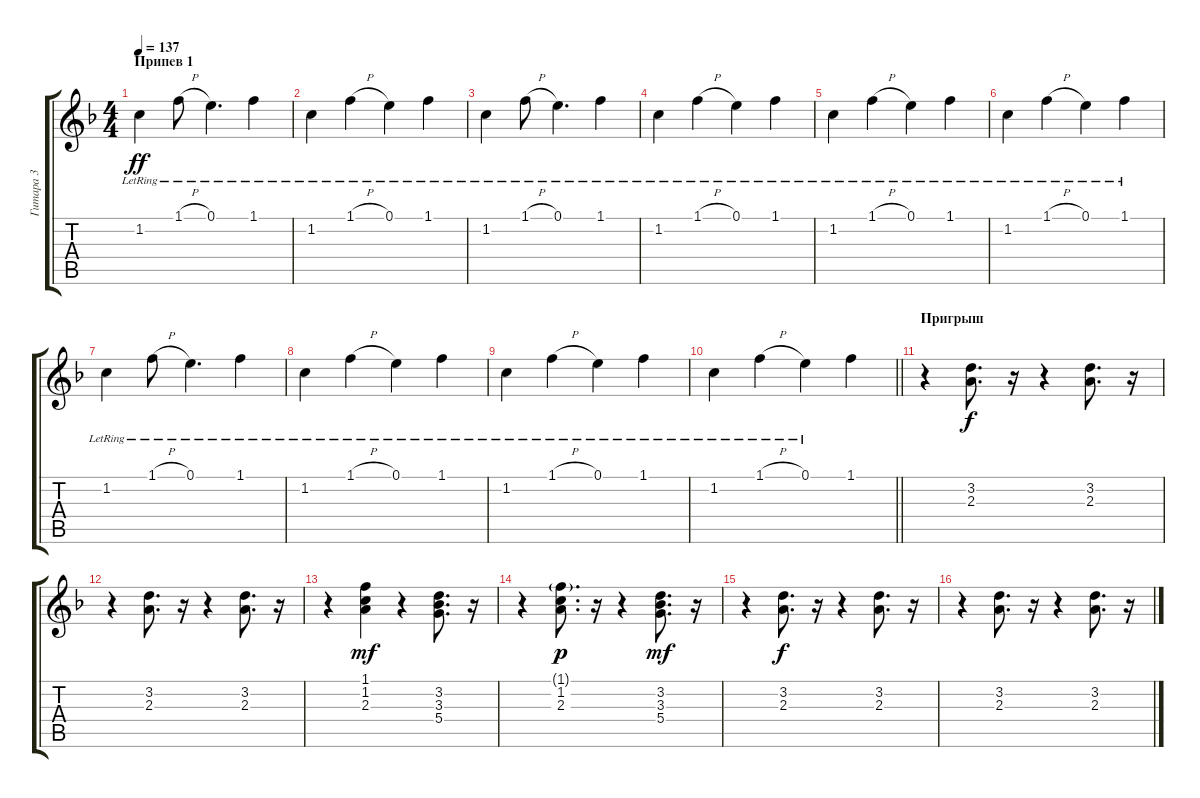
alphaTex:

\track ("Гитара 3" "Гитара 3") {instrument overdrivenguitar}
\staff {score tabs}
\tuning (E4 B3 G3 D3 A2 E2) {hide}
\ts (4 4)
\section ("" "Припев 1")
\tempo 137
\clef g2
\ks dminor
1.2{lr}.4{dy ff volume 13 balance 5 instrument electricguitarclean} 1.1{h lr}.8 0.1{lr}.4{d} 1.1{lr}.4 |
1.2{lr}.4 1.1{h lr}.4 0.1{lr}.4 1.1{lr}.4 |
1.2{lr}.4 1.1{h lr}.8 0.1{lr}.4{d} 1.1{lr}.4 |
1.2{lr}.4 1.1{h lr}.4 0.1{lr}.4 1.1{lr}.4 |
1.2{lr}.4 1.1{h lr}.4 0.1{lr}.4 1.1{lr}.4 |
1.2{lr}.4 1.1{h lr}.4 0.1{lr}.4 1.1{lr}.4 |
1.2{lr}.4 1.1{h lr}.8 0.1{lr}.4{d} 1.1{lr}.4 |
1.2{lr}.4 1.1{h lr}.4 0.1{lr}.4 1.1{lr}.4 |
1.2{lr}.4 1.1{h lr}.4 0.1{lr}.4 1.1{lr}.4 |
\barLineRight lightlight
1.2{lr}.4 1.1{h lr}.4 0.1{lr}.4 1.1.4 |
\section ("" "Пригрыш")
r.4{volume 9 instrument overdrivenguitar} (3.2 2.3).8{d dy f} r.16 r.4 (3.2 2.3).8{d} r.16 |
r.4 (3.2 2.3).8{d} r.16 r.4 (3.2 2.3).8{d} r.16 |
r.4 (1.1 1.2 2.3).4{dy mf} r.4 (3.2 3.3 5.4).8{d} r.16 |
r.4 (1.1{g} 1.2 2.3).8{d dy p} r.16 r.4 (3.2 3.3 5.4).8{d dy mf} r.16 |
r.4 (3.2 2.3).8{d dy f} r.16 r.4 (3.2 2.3).8{d} r.16 |
r.4 (3.2 2.3).8{d} r.16 r.4 (3.2 2.3).8{d} r.16
